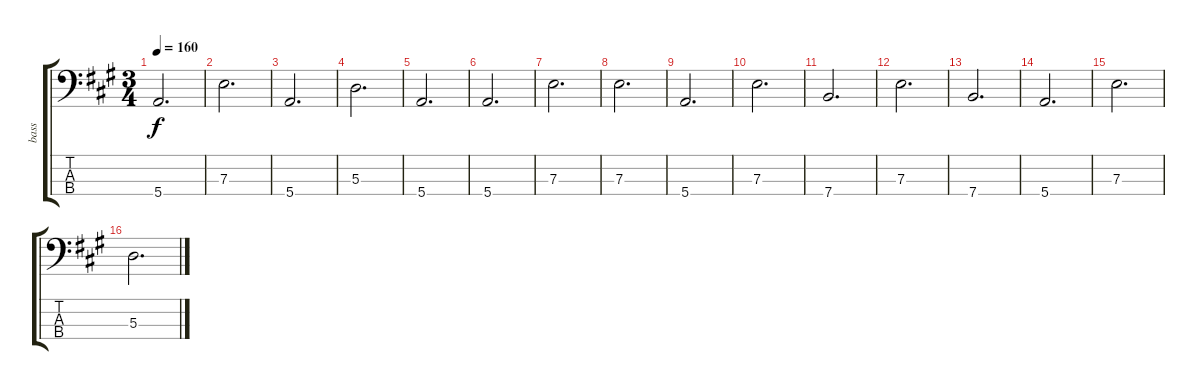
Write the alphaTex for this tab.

\track ("bass" "bass") {instrument electricbassfinger}
\staff {score tabs}
\tuning (G2 D2 A1 E1) {hide}
\ts (3 4)
\tempo 160
\clef f4
\ks a
5.4.2{d dy f} |
7.3.2{d} |
5.4.2{d} |
5.3.2{d} |
5.4.2{d} |
5.4.2{d} |
7.3.2{d} |
7.3.2{d} |
5.4.2{d} |
7.3.2{d} |
7.4.2{d} |
7.3.2{d} |
7.4.2{d} |
5.4.2{d} |
7.3.2{d} |
5.3.2{d}
